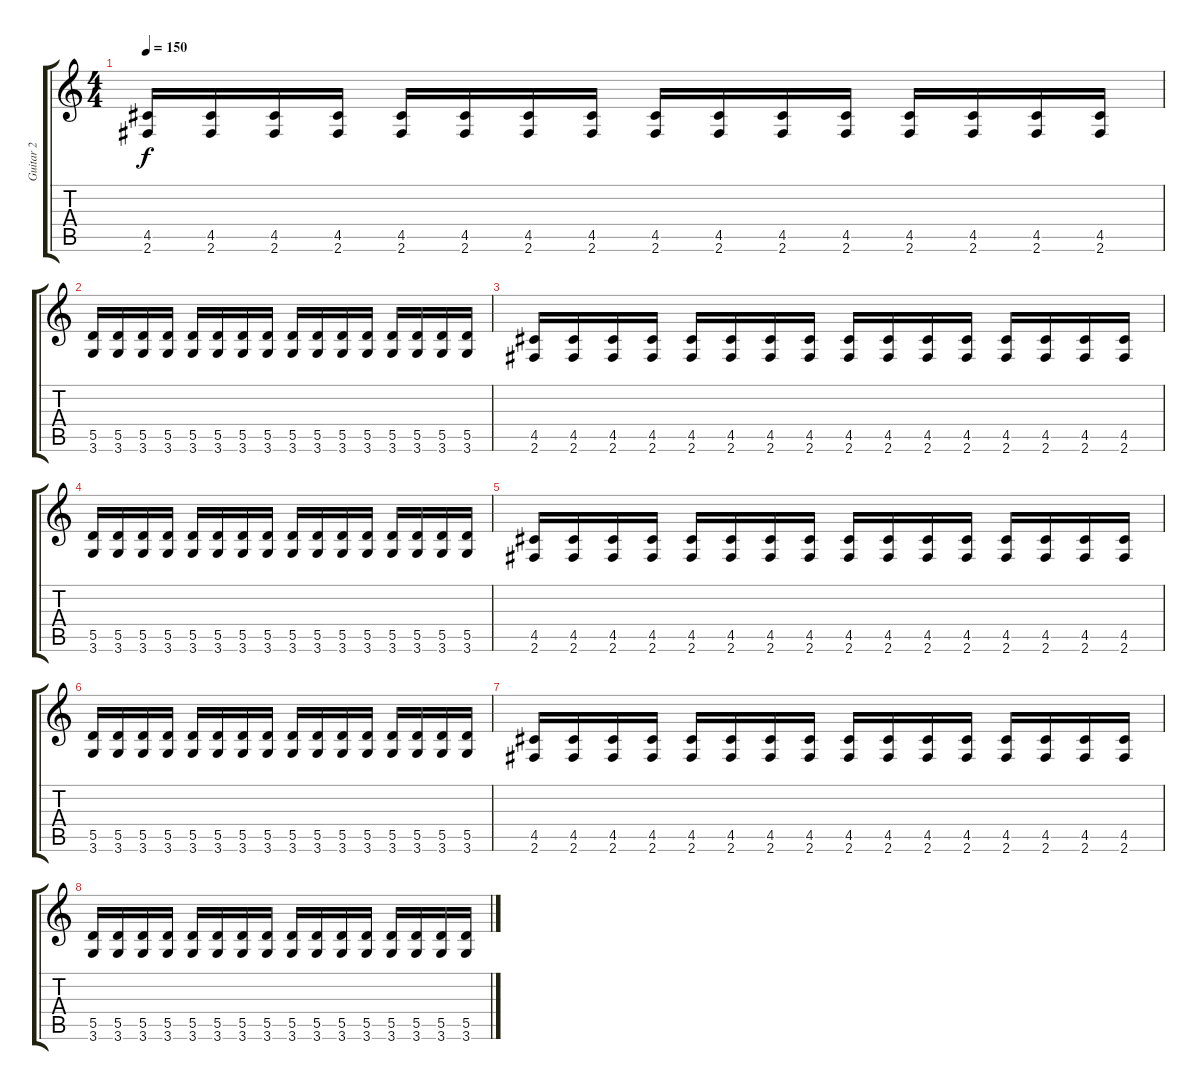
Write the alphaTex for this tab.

\track ("Guitar 2" "Guitar 2") {instrument distortionguitar}
\staff {score tabs}
\tuning (E4 B3 G3 D3 A2 E2) {hide}
\ts (4 4)
\tempo 150
\clef g2
\ks c
(4.5 2.6).16{dy f instrument distortionguitar} (4.5 2.6).16 (4.5 2.6).16 (4.5 2.6).16 (4.5 2.6).16 (4.5 2.6).16 (4.5 2.6).16 (4.5 2.6).16 (4.5 2.6).16 (4.5 2.6).16 (4.5 2.6).16 (4.5 2.6).16 (4.5 2.6).16 (4.5 2.6).16 (4.5 2.6).16 (4.5 2.6).16 |
(5.5 3.6).16 (5.5 3.6).16 (5.5 3.6).16 (5.5 3.6).16 (5.5 3.6).16 (5.5 3.6).16 (5.5 3.6).16 (5.5 3.6).16 (5.5 3.6).16 (5.5 3.6).16 (5.5 3.6).16 (5.5 3.6).16 (5.5 3.6).16 (5.5 3.6).16 (5.5 3.6).16 (5.5 3.6).16 |
(4.5 2.6).16 (4.5 2.6).16 (4.5 2.6).16 (4.5 2.6).16 (4.5 2.6).16 (4.5 2.6).16 (4.5 2.6).16 (4.5 2.6).16 (4.5 2.6).16 (4.5 2.6).16 (4.5 2.6).16 (4.5 2.6).16 (4.5 2.6).16 (4.5 2.6).16 (4.5 2.6).16 (4.5 2.6).16 |
(5.5 3.6).16 (5.5 3.6).16 (5.5 3.6).16 (5.5 3.6).16 (5.5 3.6).16 (5.5 3.6).16 (5.5 3.6).16 (5.5 3.6).16 (5.5 3.6).16 (5.5 3.6).16 (5.5 3.6).16 (5.5 3.6).16 (5.5 3.6).16 (5.5 3.6).16 (5.5 3.6).16 (5.5 3.6).16 |
(4.5 2.6).16 (4.5 2.6).16 (4.5 2.6).16 (4.5 2.6).16 (4.5 2.6).16 (4.5 2.6).16 (4.5 2.6).16 (4.5 2.6).16 (4.5 2.6).16 (4.5 2.6).16 (4.5 2.6).16 (4.5 2.6).16 (4.5 2.6).16 (4.5 2.6).16 (4.5 2.6).16 (4.5 2.6).16 |
(5.5 3.6).16 (5.5 3.6).16 (5.5 3.6).16 (5.5 3.6).16 (5.5 3.6).16 (5.5 3.6).16 (5.5 3.6).16 (5.5 3.6).16 (5.5 3.6).16 (5.5 3.6).16 (5.5 3.6).16 (5.5 3.6).16 (5.5 3.6).16 (5.5 3.6).16 (5.5 3.6).16 (5.5 3.6).16 |
(4.5 2.6).16 (4.5 2.6).16 (4.5 2.6).16 (4.5 2.6).16 (4.5 2.6).16 (4.5 2.6).16 (4.5 2.6).16 (4.5 2.6).16 (4.5 2.6).16 (4.5 2.6).16 (4.5 2.6).16 (4.5 2.6).16 (4.5 2.6).16 (4.5 2.6).16 (4.5 2.6).16 (4.5 2.6).16 |
(5.5 3.6).16 (5.5 3.6).16 (5.5 3.6).16 (5.5 3.6).16 (5.5 3.6).16 (5.5 3.6).16 (5.5 3.6).16 (5.5 3.6).16 (5.5 3.6).16 (5.5 3.6).16 (5.5 3.6).16 (5.5 3.6).16 (5.5 3.6).16 (5.5 3.6).16 (5.5 3.6).16 (5.5 3.6).16
